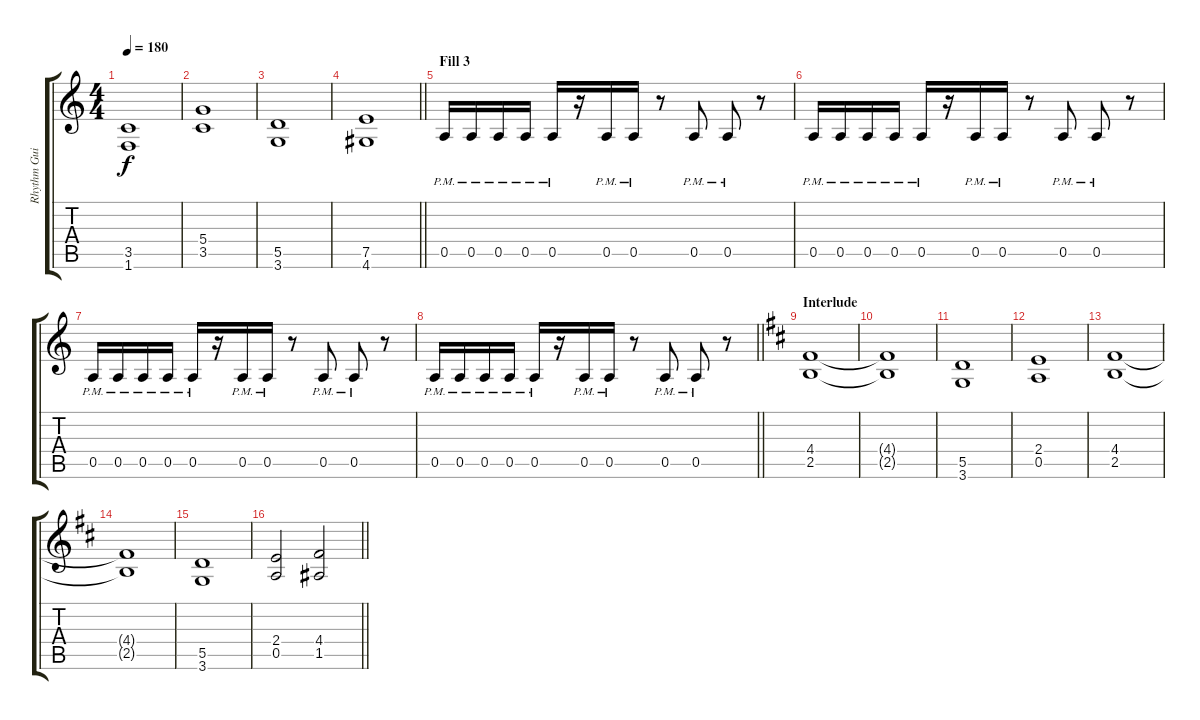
\track ("Rhythm Guitar 1: Juha-Pekka Alanen" "Rhythm Gui") {instrument distortionguitar}
\staff {score tabs}
\tuning (E4 B3 G3 D3 A2 E2) {hide}
\ts (4 4)
\tempo 180
\clef g2
\ks aminor
(3.5 1.6).1{dy f} |
(5.4 3.5).1 |
(5.5 3.6).1 |
\barLineRight lightlight
(7.5 4.6).1 |
\section ("" "Fill 3")
0.5{pm}.16 0.5{pm}.16 0.5{pm}.16 0.5{pm}.16 0.5{pm}.16 r.16 0.5{pm}.16 0.5{pm}.16 r.8 0.5{pm}.8 0.5{pm}.8 r.8 |
0.5{pm}.16 0.5{pm}.16 0.5{pm}.16 0.5{pm}.16 0.5{pm}.16 r.16 0.5{pm}.16 0.5{pm}.16 r.8 0.5{pm}.8 0.5{pm}.8 r.8 |
0.5{pm}.16 0.5{pm}.16 0.5{pm}.16 0.5{pm}.16 0.5{pm}.16 r.16 0.5{pm}.16 0.5{pm}.16 r.8 0.5{pm}.8 0.5{pm}.8 r.8 |
\barLineRight lightlight
0.5{pm}.16 0.5{pm}.16 0.5{pm}.16 0.5{pm}.16 0.5{pm}.16 r.16 0.5{pm}.16 0.5{pm}.16 r.8 0.5{pm}.8 0.5{pm}.8 r.8 |
\section ("" "Interlude")
\ks bminor
(4.4 2.5).1 |
(4.4{t} 2.5{t}).1 |
(5.5 3.6).1 |
(2.4 0.5).1 |
(4.4 2.5).1 |
(4.4{t} 2.5{t}).1 |
(5.5 3.6).1 |
\barLineRight lightlight
(2.4 0.5).2 (4.4 1.5).2
